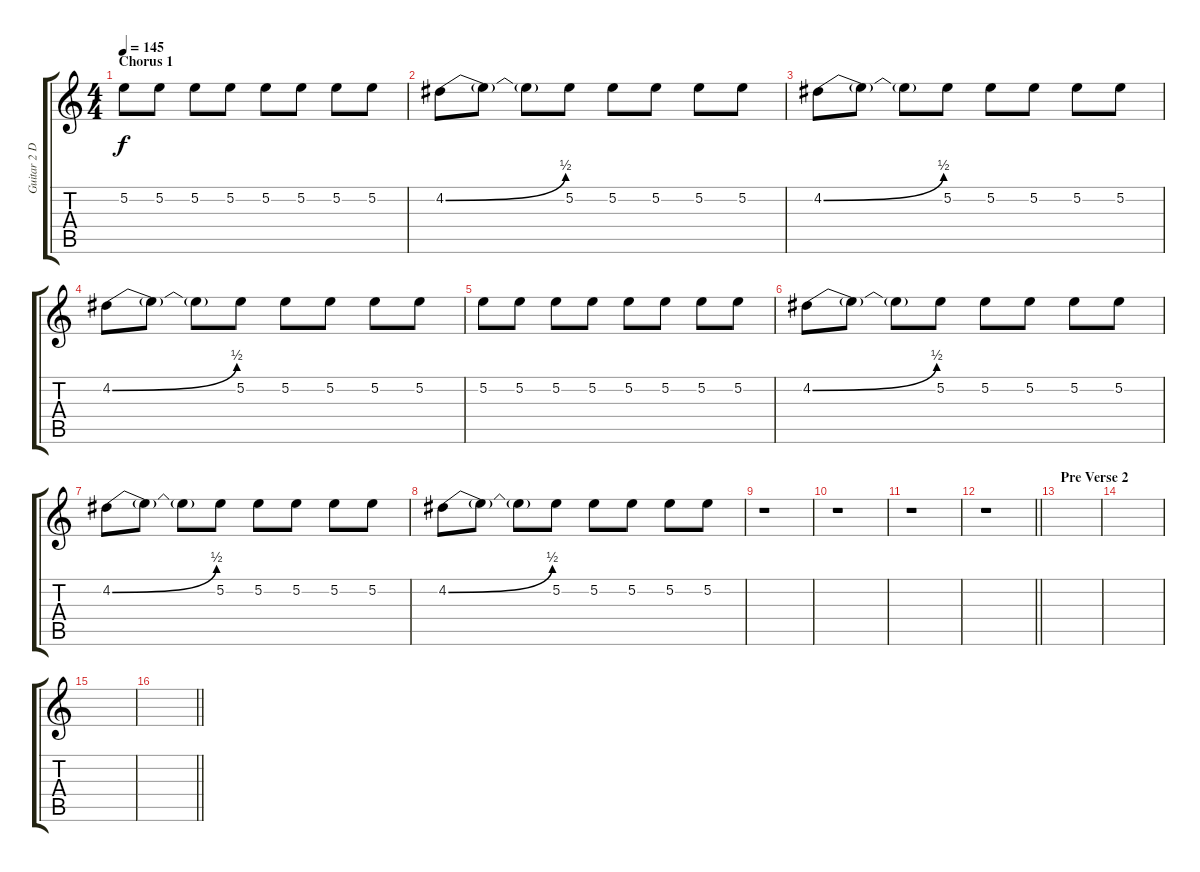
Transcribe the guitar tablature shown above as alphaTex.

\track ("Guitar 2 Distortion / Clean" "Guitar 2 D") {instrument distortionguitar}
\staff {score tabs}
\tuning (E4 B3 G3 D3 A2 E2) {hide}
\ts (4 4)
\section ("" "Chorus 1")
\tempo 145
\clef g2
\ks c
5.2.8{dy f} 5.2.8 5.2.8 5.2.8 5.2.8 5.2.8 5.2.8 5.2.8 |
4.2{be (bend 0 0 60 2)}.8 4.2{t}.8 4.2{t}.8 5.2.8 5.2.8 5.2.8 5.2.8 5.2.8 |
4.2{be (bend 0 0 60 2)}.8 4.2{t}.8 4.2{t}.8 5.2.8 5.2.8 5.2.8 5.2.8 5.2.8 |
4.2{be (bend 0 0 60 2)}.8 4.2{t}.8 4.2{t}.8 5.2.8 5.2.8 5.2.8 5.2.8 5.2.8 |
5.2.8 5.2.8 5.2.8 5.2.8 5.2.8 5.2.8 5.2.8 5.2.8 |
4.2{be (bend 0 0 60 2)}.8 4.2{t}.8 4.2{t}.8 5.2.8 5.2.8 5.2.8 5.2.8 5.2.8 |
4.2{be (bend 0 0 60 2)}.8 4.2{t}.8 4.2{t}.8 5.2.8 5.2.8 5.2.8 5.2.8 5.2.8 |
4.2{be (bend 0 0 60 2)}.8 4.2{t}.8 4.2{t}.8 5.2.8 5.2.8 5.2.8 5.2.8 5.2.8 |
r.1 |
r.1 |
r.1 |
\barLineRight lightlight
r.1 |
\section ("" "Pre Verse 2")
|
|
|
\barLineRight lightlight
